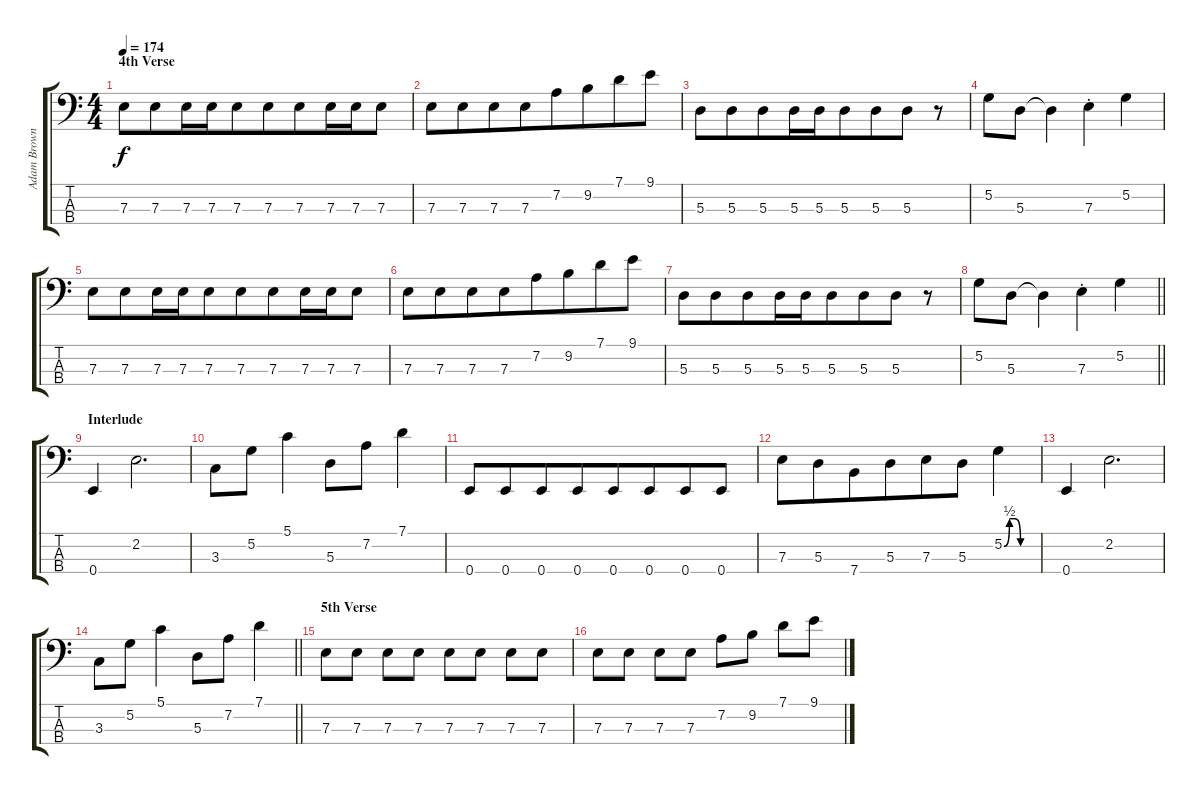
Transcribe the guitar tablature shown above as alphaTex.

\track ("Adam Brown" "Adam Brown") {instrument electricbassfinger}
\staff {score tabs}
\tuning (G2 D2 A1 E1) {hide}
\ts (4 4)
\section ("" "4th Verse")
\tempo 174
\clef f4
\ks c
7.3.8{dy f} 7.3.8{beam merge} 7.3.16{beam merge} 7.3.16{beam merge} 7.3.8{beam merge} 7.3.8{beam merge} 7.3.8{beam merge} 7.3.16{beam merge} 7.3.16 7.3.8 |
7.3.8{beam merge} 7.3.8{beam merge} 7.3.8{beam merge} 7.3.8{beam merge} 7.2.8{beam merge} 9.2.8{beam merge} 7.1.8{beam merge} 9.1.8 |
5.3.8{beam merge} 5.3.8{beam merge} 5.3.8{beam merge} 5.3.16{beam merge} 5.3.16{beam merge} 5.3.8{beam merge} 5.3.8{beam merge} 5.3.8 r.8 |
5.2.8{beam merge} 5.3.8{beam merge} 5.3{t}.4{beam merge} 7.3{st}.4 5.2.4 |
7.3.8 7.3.8{beam merge} 7.3.16{beam merge} 7.3.16{beam merge} 7.3.8{beam merge} 7.3.8{beam merge} 7.3.8{beam merge} 7.3.16{beam merge} 7.3.16 7.3.8 |
7.3.8{beam merge} 7.3.8{beam merge} 7.3.8{beam merge} 7.3.8{beam merge} 7.2.8{beam merge} 9.2.8{beam merge} 7.1.8{beam merge} 9.1.8 |
5.3.8{beam merge} 5.3.8{beam merge} 5.3.8{beam merge} 5.3.16{beam merge} 5.3.16{beam merge} 5.3.8{beam merge} 5.3.8{beam merge} 5.3.8 r.8 |
\barLineRight lightlight
5.2.8{beam merge} 5.3.8{beam merge} 5.3{t}.4{beam merge} 7.3{st}.4 5.2.4 |
\section ("" "Interlude")
0.4.4 2.2.2{d} |
3.3.8{beam merge} 5.2.8{beam merge} 5.1.4{beam merge} 5.3.8{beam merge} 7.2.8{beam merge} 7.1.4 |
0.4.8{beam merge} 0.4.8{beam merge} 0.4.8{beam merge} 0.4.8{beam merge} 0.4.8{beam merge} 0.4.8{beam merge} 0.4.8{beam merge} 0.4.8 |
7.3.8{beam merge} 5.3.8{beam merge} 7.4.8{beam merge} 5.3.8{beam merge} 7.3.8 5.3.8{beam merge} 5.2{be (custom 0 0 10 2 20 2 30 0 60 0)}.4 |
0.4.4 2.2.2{d} |
\barLineRight lightlight
3.3.8{beam merge} 5.2.8{beam merge} 5.1.4{beam merge} 5.3.8{beam merge} 7.2.8{beam merge} 7.1.4 |
\section ("" "5th Verse")
7.3.8 7.3.8 7.3.8 7.3.8 7.3.8 7.3.8 7.3.8 7.3.8 |
7.3.8 7.3.8 7.3.8 7.3.8 7.2.8 9.2.8 7.1.8 9.1.8
